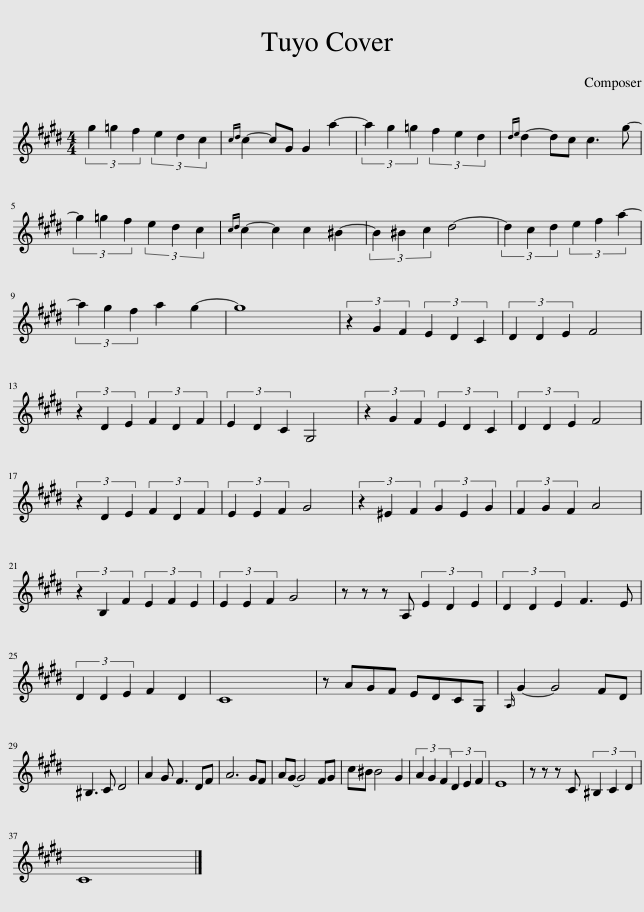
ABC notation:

X:1
L:1/8
M:4/4
I:linebreak $
K:E
V:1 treble
V:1
 (3g2 =g2 f2 (3e2 d2 c2 |{cd} c2- cG G2 a2- | (3a2 g2 =g2 (3f2 e2 d2 |{de} d2- dc c3 g- |$ (3g2 =g2 f2 (3e2 d2 c2 | %5
{cd} c2- c2 c2 ^B2- | (3B2 ^B2 c2 d4- | (3d2 c2 d2 (3e2 f2 a2- |$ (3a2 g2 f2 a2 g2- | g8 | %10
 (3z2 G2 F2 (3E2 D2 C2 | (3D2 D2 E2 F4 |$ (3z2 D2 E2 (3F2 D2 F2 | (3E2 D2 C2 G,4 | (3z2 G2 F2 (3E2 D2 C2 | %15
 (3D2 D2 E2 F4 |$ (3z2 D2 E2 (3F2 D2 F2 | (3E2 E2 F2 G4 | (3z2 ^E2 F2 (3G2 E2 G2 | (3F2 G2 F2 A4 |$ %20
 (3z2 B,2 F2 (3E2 F2 E2 | (3E2 E2 F2 G4 | z z z A, (3E2 D2 E2 | (3D2 D2 E2 F3 E |$ (3D2 D2 E2 F2 D2 | %25
 C8 | z AGF EDCG, |{A,} G2- G4 FD |$ ^B,3 C D4 | A2 G F3 DF | %30
 A6 GF | AG- G4 FG | c^B B4 G2 | (3A2 G2 F2 (3D2 E2 F2 | E8 | %35
 z z z C (3^B,2 C2 D2 |$ C8 |] %37
